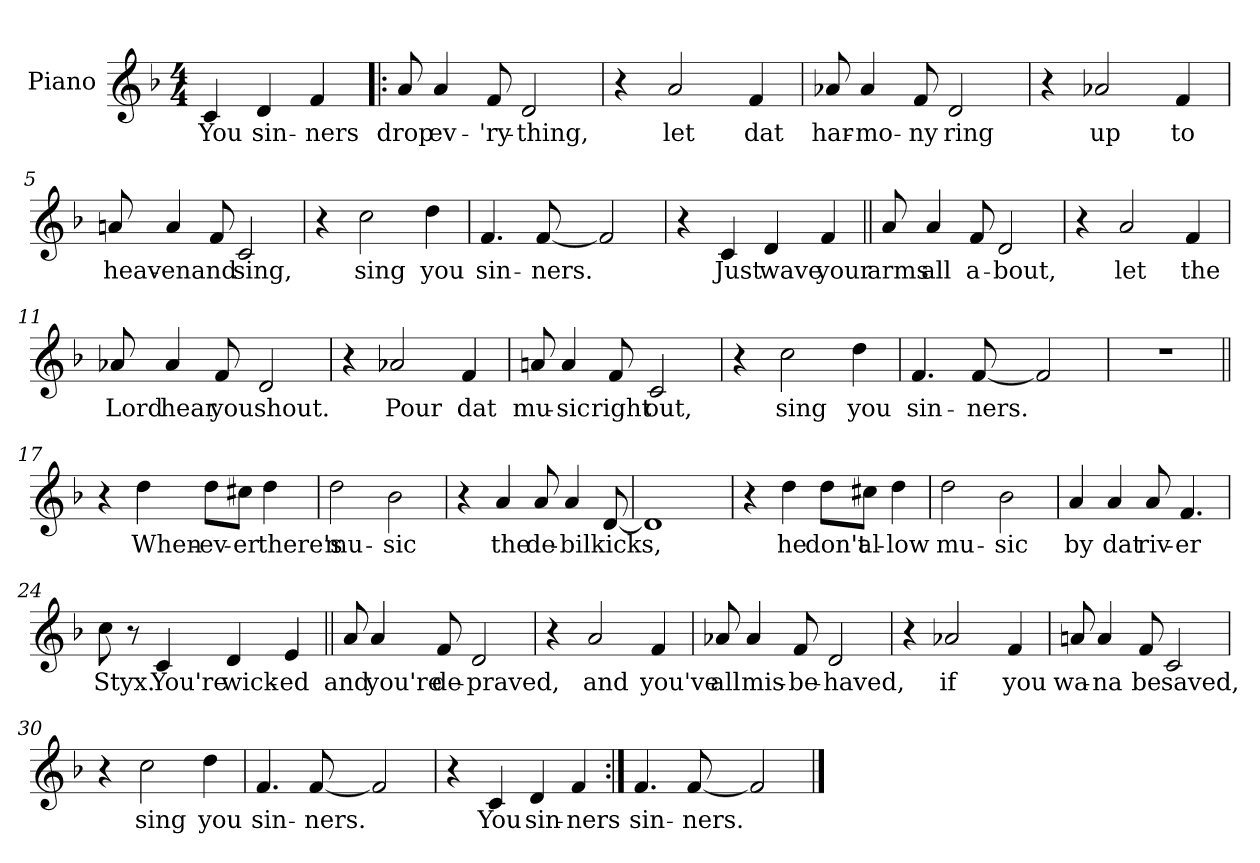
**kern	**text
*part1	*part1
*staff1	*staff1
*I"Piano	*
*I'Pno.	*
*clefG2	*
*k[b-]	*
*F:	*
*M4/4	*
=	=
4c/	You
4d/	sin-
4f/	-ners
=1!|:	=1!|:
8a/	drop
4a/	ev-
8f/	-'ry-
2d/	-thing,
=2	=2
4r	.
2a/	let
4f/	dat
=3	=3
8a-X/	har-
4a-/	-mo-
8f/	-ny
2d/	ring
=4	=4
4r	.
2a-X/	up
4f/	to
!!LO:LB:g=z
=5	=5
8an/	heav-
4a/	-en
8f/	and
2c/	sing,
=6	=6
4r	.
2cc\	sing
4dd\	you
=7	=7
4.f/	sin-
[8f/	-ners.
2f/]	.
=8	=8
4r	.
4c/	Just
4d/	wave
4f/	your
!!LO:LB:g=z
=9||	=9||
8a/	arms
4a/	all
8f/	a-
2d/	-bout,
=10	=10
4r	.
2a/	let
4f/	the
=11	=11
8a-X/	Lord
4a-/	hear
8f/	you
2d/	shout.
=12	=12
4r	.
2a-X/	Pour
4f/	dat
!!LO:LB:g=z
=13	=13
8an/	mu-
4a/	-sic
8f/	right
2c/	out,
=14	=14
4r	.
2cc\	sing
4dd\	you
=15	=15
4.f/	sin-
[8f/	-ners.
2f/]	.
=16	=16
1r	.
!!LO:LB:g=z
=17||	=17||
4r	.
4dd\	When-
8dd\L	-ev-
8cc#X\J	-er
4dd\	there's
=18	=18
2dd\	mu-
2b-\	-sic
=19	=19
4r	.
4a/	the
8a/	de-
4a/	-bil
[8d/	kicks,
=20	=20
1d]	.
=21	=21
4r	.
4dd\	he
8dd\L	don't
8cc#X\J	al-
4dd\	-low
!!LO:LB:g=z
=22	=22
2dd\	mu-
2b-\	-sic
=23	=23
4a/	by
4a/	dat
8a/	riv-
4.f/	-er
=24	=24
8cc\	Styx.
8r	.
4c/	You're
4d/	wick-
4e/	-ed
=25||	=25||
8a/	and
4a/	you're
8f/	de-
2d/	-praved,
!!LO:LB:g=z
=26	=26
4r	.
2a/	and
4f/	you've
=27	=27
8a-X/	all
4a-/	mis-
8f/	-be-
2d/	-haved,
=28	=28
4r	.
2a-X/	if
4f/	you
=29	=29
8an/	wa-
4a/	-na
8f/	be
2c/	saved,
!!LO:LB:g=z
=30	=30
4r	.
2cc\	sing
4dd\	you
=31	=31
4.f/	sin-
[8f/	-ners.
2f/]	.
=32	=32
4r	.
4c/	You
4d/	sin-
4f/	-ners
=33:|!	=33:|!
4.f/	sin-
[8f/	-ners.
2f/]	.
==	==
*-	*-
